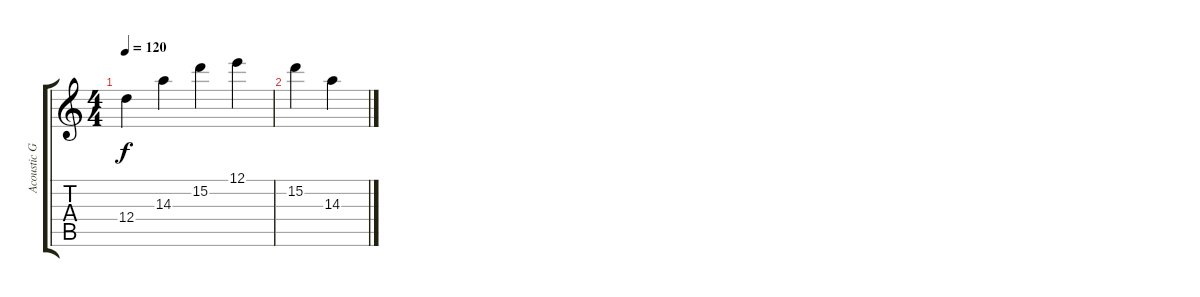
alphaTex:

\track ("Acoustic Guitar" "Acoustic G") {instrument acousticguitarsteel}
\staff {score tabs}
\tuning (E4 B3 G3 D3 A2 D2) {hide}
\ts (4 4)
\tempo 120
\clef g2
\ks c
12.4.4{dy f} 14.3.4 15.2.4 12.1.4 |
15.2.4 14.3.4
